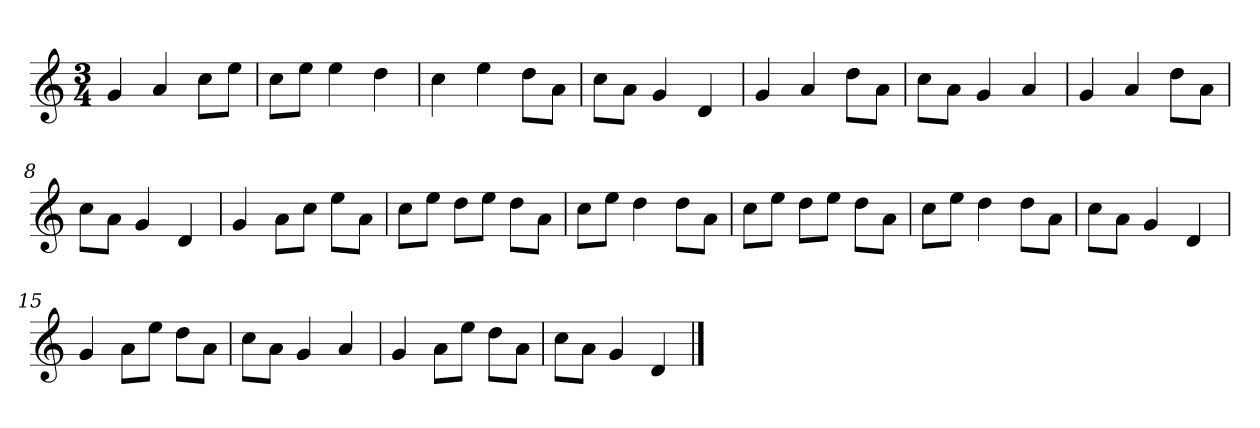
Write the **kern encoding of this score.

**kern
*part1
*staff1
*clefG2
*k[]
*M3/4
=
4g
4a
8cc\L
8ee\J
=2
8cc\L
8ee\J
4ee
4dd
=3
4cc
4ee
8dd\L
8a\J
=4
8cc\L
8a\J
4g
4d
=5y
4g
4a
8dd\L
8a\J
=6
8cc\L
8a\J
4g
4a
=7
4g
4a
8dd\L
8a\J
=8
8cc\L
8a\J
4g
4d
=9y
4g
8a\L
8cc\J
8ee\L
8a\J
=10
8cc\L
8ee\J
8dd\L
8ee\J
8dd\L
8a\J
=11
8cc\L
8ee\J
4dd
8dd\L
8a\J
=12
8cc\L
8ee\J
8dd\L
8ee\J
8dd\L
8a\J
=13y
8cc\L
8ee\J
4dd
8dd\L
8a\J
=14
8cc\L
8a\J
4g
4d
=15
4g
8a\L
8ee\J
8dd\L
8a\J
=16
8cc\L
8a\J
4g
4a
=17
4g
8a\L
8ee\J
8dd\L
8a\J
=18
8cc\L
8a\J
4g
4d
==
*-
